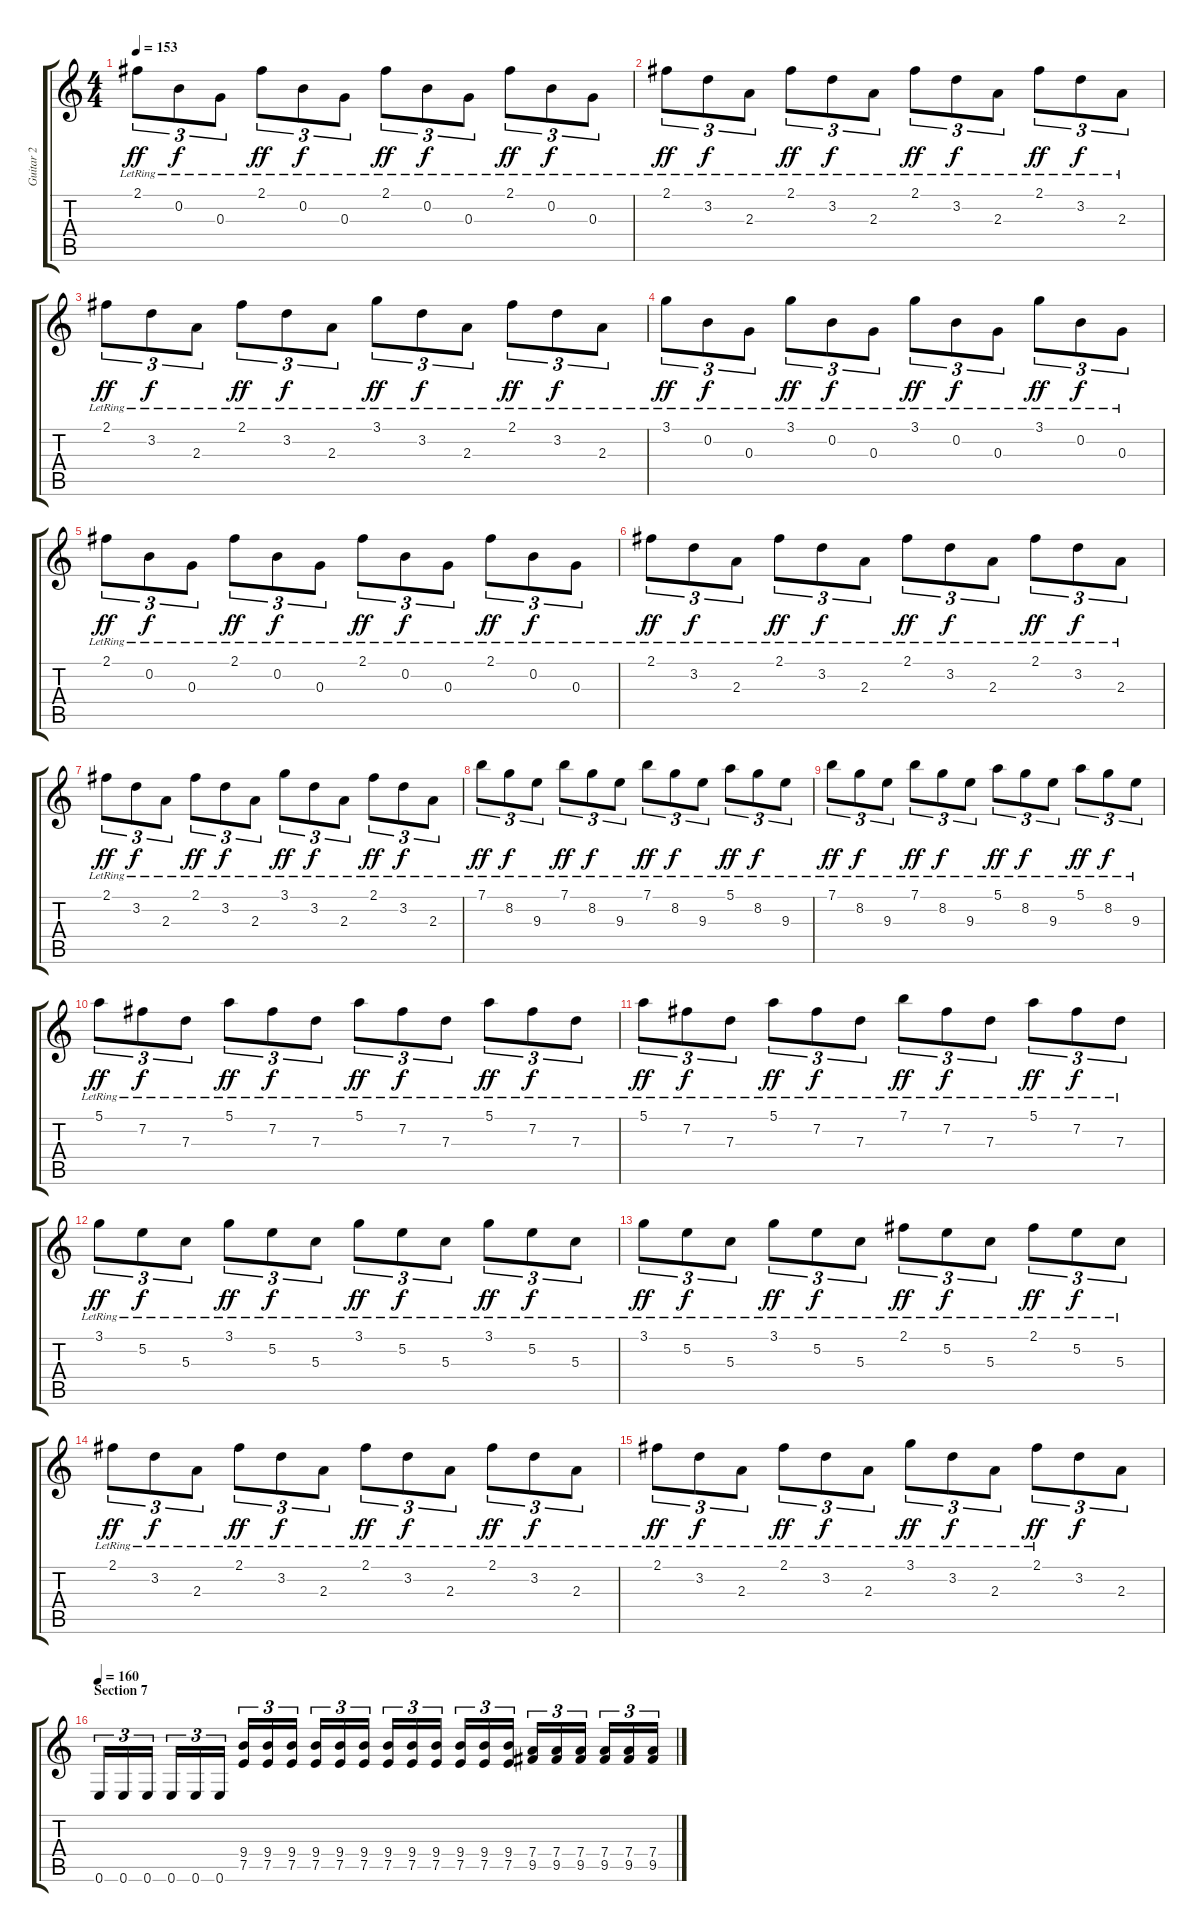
\track ("Guitar 2" "Guitar 2") {instrument distortionguitar}
\staff {score tabs}
\tuning (E4 B3 G3 D3 A2 E2) {hide}
\ts (4 4)
\tempo 153
\clef g2
\ks c
2.1{lr}.8{tu (3 2) dy ff} 0.2{lr}.8{tu (3 2) dy f} 0.3{lr}.8{tu (3 2)} 2.1{lr}.8{tu (3 2) dy ff} 0.2{lr}.8{tu (3 2) dy f} 0.3{lr}.8{tu (3 2)} 2.1{lr}.8{tu (3 2) dy ff} 0.2{lr}.8{tu (3 2) dy f} 0.3{lr}.8{tu (3 2)} 2.1{lr}.8{tu (3 2) dy ff} 0.2{lr}.8{tu (3 2) dy f} 0.3{lr}.8{tu (3 2)} |
2.1{lr}.8{tu (3 2) dy ff} 3.2{lr}.8{tu (3 2) dy f} 2.3{lr}.8{tu (3 2)} 2.1{lr}.8{tu (3 2) dy ff} 3.2{lr}.8{tu (3 2) dy f} 2.3{lr}.8{tu (3 2)} 2.1{lr}.8{tu (3 2) dy ff} 3.2{lr}.8{tu (3 2) dy f} 2.3{lr}.8{tu (3 2)} 2.1{lr}.8{tu (3 2) dy ff} 3.2{lr}.8{tu (3 2) dy f} 2.3{lr}.8{tu (3 2)} |
2.1{lr}.8{tu (3 2) dy ff} 3.2{lr}.8{tu (3 2) dy f} 2.3{lr}.8{tu (3 2)} 2.1{lr}.8{tu (3 2) dy ff} 3.2{lr}.8{tu (3 2) dy f} 2.3{lr}.8{tu (3 2)} 3.1{lr}.8{tu (3 2) dy ff} 3.2{lr}.8{tu (3 2) dy f} 2.3{lr}.8{tu (3 2)} 2.1{lr}.8{tu (3 2) dy ff} 3.2{lr}.8{tu (3 2) dy f} 2.3{lr}.8{tu (3 2)} |
3.1{lr}.8{tu (3 2) dy ff} 0.2{lr}.8{tu (3 2) dy f} 0.3{lr}.8{tu (3 2)} 3.1{lr}.8{tu (3 2) dy ff} 0.2{lr}.8{tu (3 2) dy f} 0.3{lr}.8{tu (3 2)} 3.1{lr}.8{tu (3 2) dy ff} 0.2{lr}.8{tu (3 2) dy f} 0.3{lr}.8{tu (3 2)} 3.1{lr}.8{tu (3 2) dy ff} 0.2{lr}.8{tu (3 2) dy f} 0.3{lr}.8{tu (3 2)} |
2.1{lr}.8{tu (3 2) dy ff} 0.2{lr}.8{tu (3 2) dy f} 0.3{lr}.8{tu (3 2)} 2.1{lr}.8{tu (3 2) dy ff} 0.2{lr}.8{tu (3 2) dy f} 0.3{lr}.8{tu (3 2)} 2.1{lr}.8{tu (3 2) dy ff} 0.2{lr}.8{tu (3 2) dy f} 0.3{lr}.8{tu (3 2)} 2.1{lr}.8{tu (3 2) dy ff} 0.2{lr}.8{tu (3 2) dy f} 0.3{lr}.8{tu (3 2)} |
2.1{lr}.8{tu (3 2) dy ff} 3.2{lr}.8{tu (3 2) dy f} 2.3{lr}.8{tu (3 2)} 2.1{lr}.8{tu (3 2) dy ff} 3.2{lr}.8{tu (3 2) dy f} 2.3{lr}.8{tu (3 2)} 2.1{lr}.8{tu (3 2) dy ff} 3.2{lr}.8{tu (3 2) dy f} 2.3{lr}.8{tu (3 2)} 2.1{lr}.8{tu (3 2) dy ff} 3.2{lr}.8{tu (3 2) dy f} 2.3{lr}.8{tu (3 2)} |
2.1{lr}.8{tu (3 2) dy ff} 3.2{lr}.8{tu (3 2) dy f} 2.3{lr}.8{tu (3 2)} 2.1{lr}.8{tu (3 2) dy ff} 3.2{lr}.8{tu (3 2) dy f} 2.3{lr}.8{tu (3 2)} 3.1{lr}.8{tu (3 2) dy ff} 3.2{lr}.8{tu (3 2) dy f} 2.3{lr}.8{tu (3 2)} 2.1{lr}.8{tu (3 2) dy ff} 3.2{lr}.8{tu (3 2) dy f} 2.3{lr}.8{tu (3 2)} |
7.1{lr}.8{tu (3 2) dy ff} 8.2{lr}.8{tu (3 2) dy f} 9.3{lr}.8{tu (3 2)} 7.1{lr}.8{tu (3 2) dy ff} 8.2{lr}.8{tu (3 2) dy f} 9.3{lr}.8{tu (3 2)} 7.1{lr}.8{tu (3 2) dy ff} 8.2{lr}.8{tu (3 2) dy f} 9.3{lr}.8{tu (3 2)} 5.1{lr}.8{tu (3 2) dy ff} 8.2{lr}.8{tu (3 2) dy f} 9.3{lr}.8{tu (3 2)} |
7.1{lr}.8{tu (3 2) dy ff} 8.2{lr}.8{tu (3 2) dy f} 9.3{lr}.8{tu (3 2)} 7.1{lr}.8{tu (3 2) dy ff} 8.2{lr}.8{tu (3 2) dy f} 9.3{lr}.8{tu (3 2)} 5.1{lr}.8{tu (3 2) dy ff} 8.2{lr}.8{tu (3 2) dy f} 9.3{lr}.8{tu (3 2)} 5.1{lr}.8{tu (3 2) dy ff} 8.2{lr}.8{tu (3 2) dy f} 9.3{lr}.8{tu (3 2)} |
5.1{lr}.8{tu (3 2) dy ff} 7.2{lr}.8{tu (3 2) dy f} 7.3{lr}.8{tu (3 2)} 5.1{lr}.8{tu (3 2) dy ff} 7.2{lr}.8{tu (3 2) dy f} 7.3{lr}.8{tu (3 2)} 5.1{lr}.8{tu (3 2) dy ff} 7.2{lr}.8{tu (3 2) dy f} 7.3{lr}.8{tu (3 2)} 5.1{lr}.8{tu (3 2) dy ff} 7.2{lr}.8{tu (3 2) dy f} 7.3{lr}.8{tu (3 2)} |
5.1{lr}.8{tu (3 2) dy ff} 7.2{lr}.8{tu (3 2) dy f} 7.3{lr}.8{tu (3 2)} 5.1{lr}.8{tu (3 2) dy ff} 7.2{lr}.8{tu (3 2) dy f} 7.3{lr}.8{tu (3 2)} 7.1{lr}.8{tu (3 2) dy ff} 7.2{lr}.8{tu (3 2) dy f} 7.3{lr}.8{tu (3 2)} 5.1{lr}.8{tu (3 2) dy ff} 7.2{lr}.8{tu (3 2) dy f} 7.3{lr}.8{tu (3 2)} |
3.1{lr}.8{tu (3 2) dy ff} 5.2{lr}.8{tu (3 2) dy f} 5.3{lr}.8{tu (3 2)} 3.1{lr}.8{tu (3 2) dy ff} 5.2{lr}.8{tu (3 2) dy f} 5.3{lr}.8{tu (3 2)} 3.1{lr}.8{tu (3 2) dy ff} 5.2{lr}.8{tu (3 2) dy f} 5.3{lr}.8{tu (3 2)} 3.1{lr}.8{tu (3 2) dy ff} 5.2{lr}.8{tu (3 2) dy f} 5.3{lr}.8{tu (3 2)} |
3.1{lr}.8{tu (3 2) dy ff} 5.2{lr}.8{tu (3 2) dy f} 5.3{lr}.8{tu (3 2)} 3.1{lr}.8{tu (3 2) dy ff} 5.2{lr}.8{tu (3 2) dy f} 5.3{lr}.8{tu (3 2)} 2.1{lr}.8{tu (3 2) dy ff} 5.2{lr}.8{tu (3 2) dy f} 5.3{lr}.8{tu (3 2)} 2.1{lr}.8{tu (3 2) dy ff} 5.2{lr}.8{tu (3 2) dy f} 5.3{lr}.8{tu (3 2)} |
2.1{lr}.8{tu (3 2) dy ff} 3.2{lr}.8{tu (3 2) dy f} 2.3{lr}.8{tu (3 2)} 2.1{lr}.8{tu (3 2) dy ff} 3.2{lr}.8{tu (3 2) dy f} 2.3{lr}.8{tu (3 2)} 2.1{lr}.8{tu (3 2) dy ff} 3.2{lr}.8{tu (3 2) dy f} 2.3{lr}.8{tu (3 2)} 2.1{lr}.8{tu (3 2) dy ff} 3.2{lr}.8{tu (3 2) dy f} 2.3{lr}.8{tu (3 2)} |
2.1{lr}.8{tu (3 2) dy ff} 3.2{lr}.8{tu (3 2) dy f} 2.3{lr}.8{tu (3 2)} 2.1{lr}.8{tu (3 2) dy ff} 3.2{lr}.8{tu (3 2) dy f} 2.3{lr}.8{tu (3 2)} 3.1{lr}.8{tu (3 2) dy ff} 3.2{lr}.8{tu (3 2) dy f} 2.3{lr}.8{tu (3 2)} 2.1{lr}.8{tu (3 2) dy ff} 3.2.8{tu (3 2) dy f} 2.3.8{tu (3 2)} |
\section ("" "Section 7")
\tempo 160
0.6.16{tu (3 2) volume 12 balance 16 instrument distortionguitar} 0.6.16{tu (3 2)} 0.6.16{tu (3 2)} 0.6.16{tu (3 2)} 0.6.16{tu (3 2)} 0.6.16{tu (3 2)} (9.4 7.5).16{tu (3 2)} (9.4 7.5).16{tu (3 2)} (9.4 7.5).16{tu (3 2)} (9.4 7.5).16{tu (3 2)} (9.4 7.5).16{tu (3 2)} (9.4 7.5).16{tu (3 2)} (9.4 7.5).16{tu (3 2)} (9.4 7.5).16{tu (3 2)} (9.4 7.5).16{tu (3 2)} (9.4 7.5).16{tu (3 2)} (9.4 7.5).16{tu (3 2)} (9.4 7.5).16{tu (3 2)} (7.4 9.5).16{tu (3 2)} (7.4 9.5).16{tu (3 2)} (7.4 9.5).16{tu (3 2)} (7.4 9.5).16{tu (3 2)} (7.4 9.5).16{tu (3 2)} (7.4 9.5).16{tu (3 2)}
